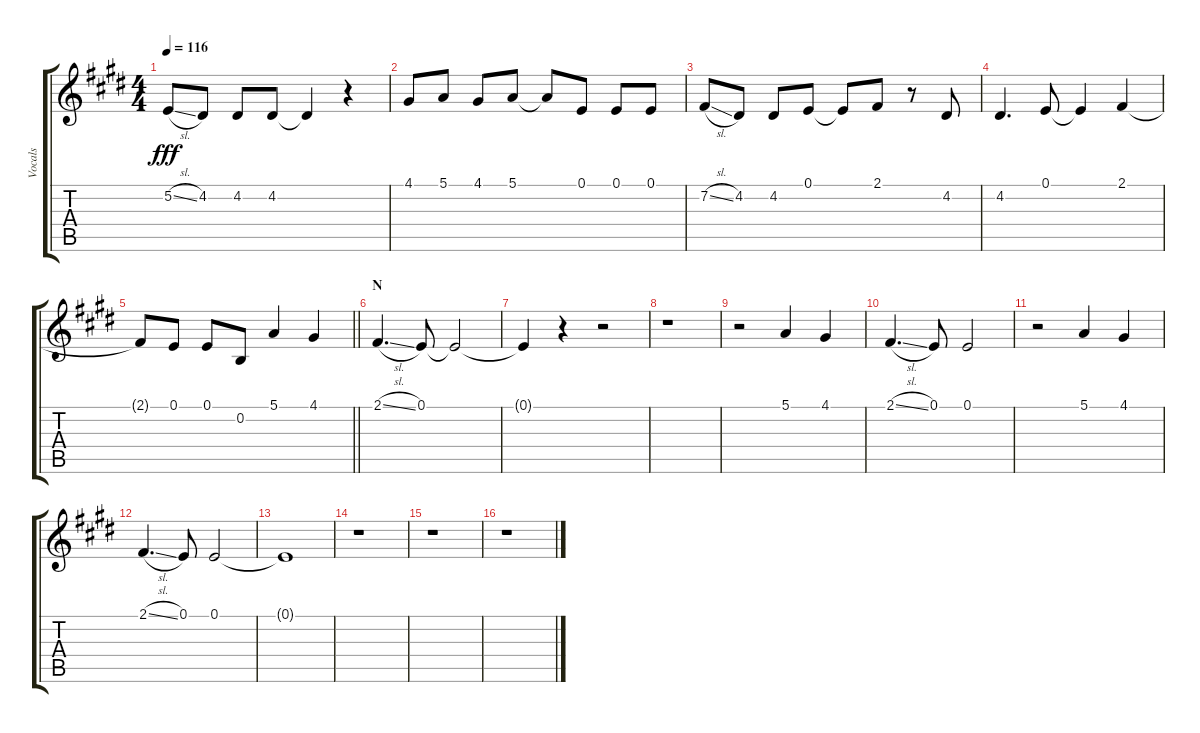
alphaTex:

\track ("Vocals" "Vocals") {instrument voiceoohs}
\staff {score tabs}
\tuning (E4 B3 G3 D3 A2 E2) {hide}
\ts (4 4)
\tempo 116
\clef g2
\ks e
5.2{sl}.8{dy fff} 4.2.8 4.2.8 4.2.8 4.2{t}.4 r.4 |
4.1.8 5.1.8 4.1.8 5.1.8 5.1{t}.8 0.1.8 0.1.8 0.1.8 |
7.2{sl}.8 4.2.8 4.2.8 0.1.8 0.1{t}.8 2.1.8 r.8 4.2.8 |
4.2.4{d} 0.1.8 0.1{t}.4 2.1.4 |
\barLineRight lightlight
2.1{t}.8 0.1.8 0.1.8 0.2.8 5.1.4 4.1.4 |
\section ("" "N")
2.1{sl}.4{d} 0.1.8 0.1{t}.2 |
0.1{t}.4 r.4 r.2 |
r.1 |
r.2 5.1.4 4.1.4 |
2.1{sl}.4{d} 0.1.8 0.1.2 |
r.2 5.1.4 4.1.4 |
2.1{sl}.4{d} 0.1.8 0.1.2 |
0.1{t}.1 |
r.1 |
r.1 |
r.1
